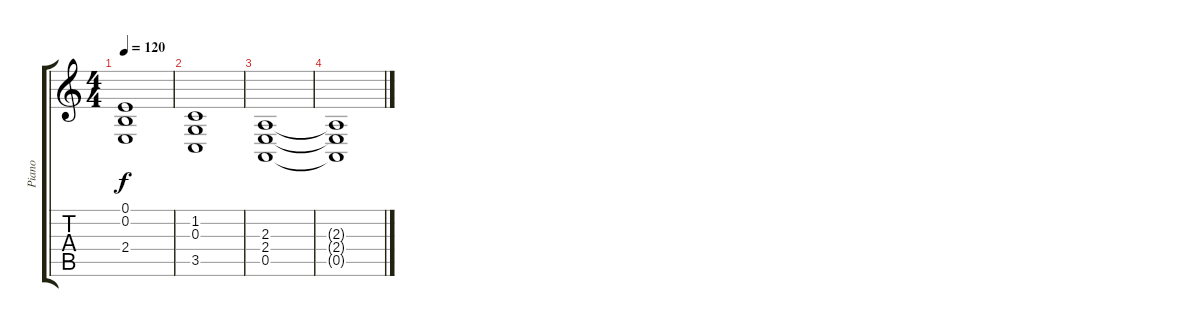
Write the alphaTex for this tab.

\track ("Piano " "Piano ") {instrument electricpiano1}
\staff {score tabs}
\tuning (E4 B3 G3 D3 A2 E2) {hide}
\ts (4 4)
\tempo 120
\clef g2
\ks c
(0.1 0.2 2.4).1{dy f} |
(1.2 0.3 3.5).1 |
(2.3 2.4 0.5).1 |
(2.3{t} 2.4{t} 0.5{t}).1
